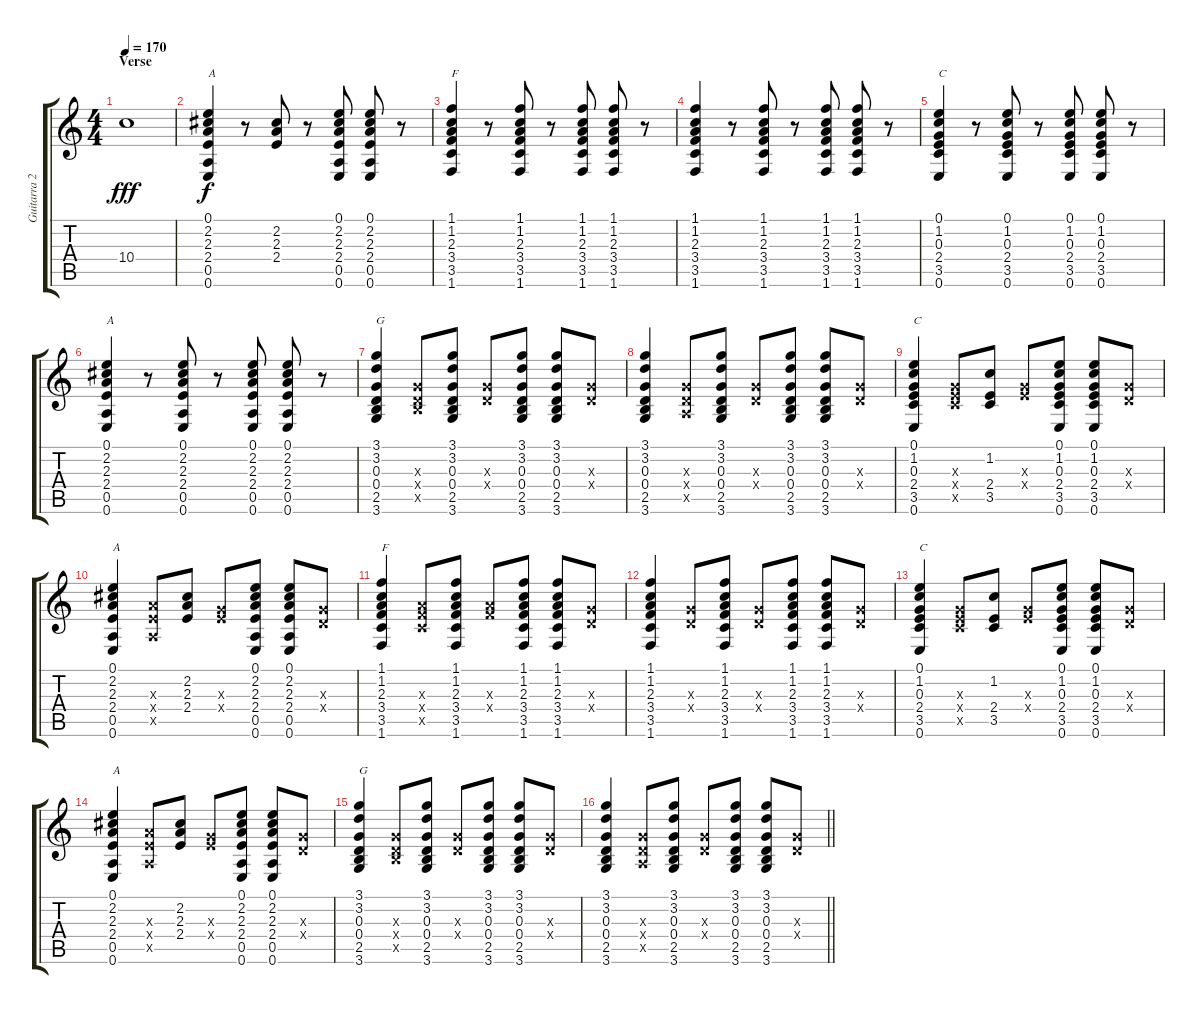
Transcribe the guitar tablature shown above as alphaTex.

\track ("Guitarra 2 - Erik" "Guitarra 2") {instrument distortionguitar}
\staff {score tabs}
\tuning (E4 B3 G3 D3 A2 E2) {hide}
\ts (4 4)
\section ("" "Verse")
\tempo 170
\clef g2
\ks c
10.4.1{dy fff} |
(0.1 2.2 2.3 2.4 0.5 0.6).4{txt "A" dy f volume 8} r.8 (2.2 2.3 2.4).8 r.8 (0.1 2.2 2.3 2.4 0.5 0.6).8 (0.1 2.2 2.3 2.4 0.5 0.6).8 r.8 |
(1.1 1.2 2.3 3.4 3.5 1.6).4{txt "F"} r.8 (1.1 1.2 2.3 3.4 3.5 1.6).8 r.8 (1.1 1.2 2.3 3.4 3.5 1.6).8 (1.1 1.2 2.3 3.4 3.5 1.6).8 r.8 |
(1.1 1.2 2.3 3.4 3.5 1.6).4 r.8 (1.1 1.2 2.3 3.4 3.5 1.6).8 r.8 (1.1 1.2 2.3 3.4 3.5 1.6).8 (1.1 1.2 2.3 3.4 3.5 1.6).8 r.8 |
(0.1 1.2 0.3 2.4 3.5 0.6).4{txt "C"} r.8 (0.1 1.2 0.3 2.4 3.5 0.6).8 r.8 (0.1 1.2 0.3 2.4 3.5 0.6).8 (0.1 1.2 0.3 2.4 3.5 0.6).8 r.8 |
(0.1 2.2 2.3 2.4 0.5 0.6).4{txt "A"} r.8 (0.1 2.2 2.3 2.4 0.5 0.6).8 r.8 (0.1 2.2 2.3 2.4 0.5 0.6).8 (0.1 2.2 2.3 2.4 0.5 0.6).8 r.8 |
(3.1 3.2 0.3 0.4 2.5 3.6).4{txt "G"} (0.3{x} 0.4{x} 2.5{x}).8 (3.1 3.2 0.3 0.4 2.5 3.6).8 (0.3{x} 0.4{x}).8 (3.1 3.2 0.3 0.4 2.5 3.6).8 (3.1 3.2 0.3 0.4 2.5 3.6).8 (0.3{x} 0.4{x}).8 |
(3.1 3.2 0.3 0.4 2.5 3.6).4 (0.3{x} 0.4{x} 0.5{x}).8 (3.1 3.2 0.3 0.4 2.5 3.6).8 (0.3{x} 0.4{x}).8 (3.1 3.2 0.3 0.4 2.5 3.6).8 (3.1 3.2 0.3 0.4 2.5 3.6).8 (0.3{x} 0.4{x}).8 |
(0.1 1.2 0.3 2.4 3.5 0.6).4{txt "C"} (0.3{x} 2.4{x} 3.5{x}).8 (1.2 2.4 3.5).8 (0.3{x} 2.4{x}).8 (0.1 1.2 0.3 2.4 3.5 0.6).8 (0.1 1.2 0.3 2.4 3.5 0.6).8 (0.3{x} 0.4{x}).8 |
(0.1 2.2 2.3 2.4 0.5 0.6).4{txt "A"} (2.3{x} 2.4{x} 0.5{x}).8 (2.2 2.3 2.4).8 (0.3{x} 2.4{x}).8 (0.1 2.2 2.3 2.4 0.5 0.6).8 (0.1 2.2 2.3 2.4 0.5 0.6).8 (0.3{x} 0.4{x}).8 |
(1.1 1.2 2.3 3.4 3.5 1.6).4{txt "F"} (2.3{x} 3.4{x} 3.5{x}).8 (1.1 1.2 2.3 3.4 3.5 1.6).8 (2.3{x} 3.4{x}).8 (1.1 1.2 2.3 3.4 3.5 1.6).8 (1.1 1.2 2.3 3.4 3.5 1.6).8 (0.3{x} 0.4{x}).8 |
(1.1 1.2 2.3 3.4 3.5 1.6).4 (0.3{x} 0.4{x}).8 (1.1 1.2 2.3 3.4 3.5 1.6).8 (0.3{x} 0.4{x}).8 (1.1 1.2 2.3 3.4 3.5 1.6).8 (1.1 1.2 2.3 3.4 3.5 1.6).8 (0.3{x} 0.4{x}).8 |
(0.1 1.2 0.3 2.4 3.5 0.6).4{txt "C"} (0.3{x} 2.4{x} 3.5{x}).8 (1.2 2.4 3.5).8 (0.3{x} 2.4{x}).8 (0.1 1.2 0.3 2.4 3.5 0.6).8 (0.1 1.2 0.3 2.4 3.5 0.6).8 (0.3{x} 0.4{x}).8 |
(0.1 2.2 2.3 2.4 0.5 0.6).4{txt "A"} (2.3{x} 2.4{x} 0.5{x}).8 (2.2 2.3 2.4).8 (0.3{x} 2.4{x}).8 (0.1 2.2 2.3 2.4 0.5 0.6).8 (0.1 2.2 2.3 2.4 0.5 0.6).8 (0.3{x} 0.4{x}).8 |
(3.1 3.2 0.3 0.4 2.5 3.6).4{txt "G"} (0.3{x} 0.4{x} 2.5{x}).8 (3.1 3.2 0.3 0.4 2.5 3.6).8 (0.3{x} 0.4{x}).8 (3.1 3.2 0.3 0.4 2.5 3.6).8 (3.1 3.2 0.3 0.4 2.5 3.6).8 (0.3{x} 0.4{x}).8 |
\barLineRight lightlight
(3.1 3.2 0.3 0.4 2.5 3.6).4 (0.3{x} 0.4{x} 0.5{x}).8 (3.1 3.2 0.3 0.4 2.5 3.6).8 (0.3{x} 0.4{x}).8 (3.1 3.2 0.3 0.4 2.5 3.6).8 (3.1 3.2 0.3 0.4 2.5 3.6).8 (0.3{x} 0.4{x}).8
